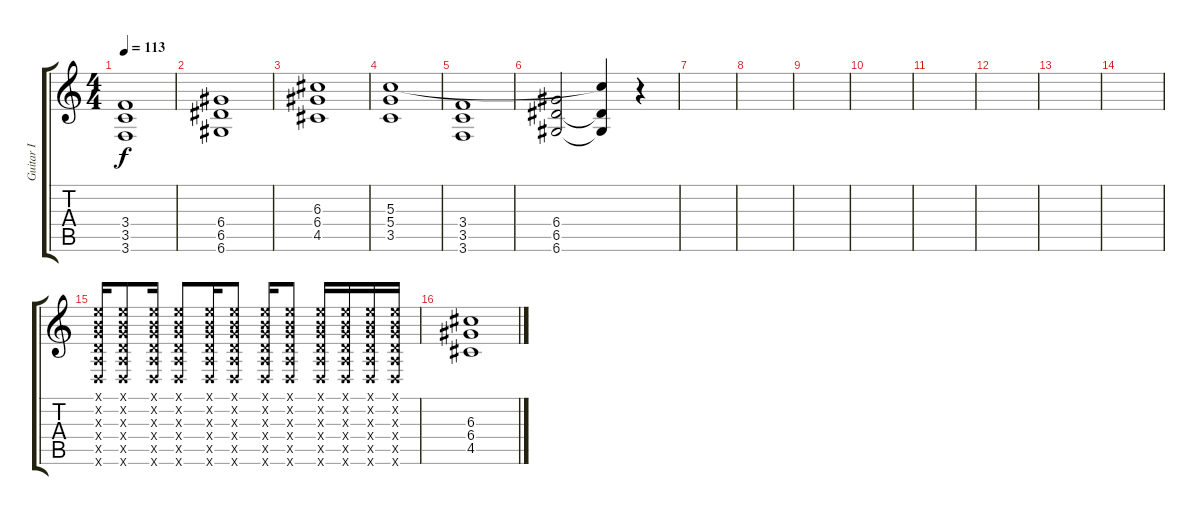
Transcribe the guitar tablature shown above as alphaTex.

\track ("Guitar I" "Guitar I") {instrument distortionguitar}
\staff {score tabs}
\tuning (E4 B3 G3 D3 A2 D2) {hide}
\ts (4 4)
\tempo 113
\clef g2
\ks c
(3.4 3.5 3.6).1{dy f} |
(6.4 6.5 6.6).1 |
(6.3 6.4 4.5).1 |
(5.3 5.4 3.5).1 |
(3.4 3.5 3.6).1 |
(6.4 6.5 6.6).2 (5.3{t} 6.5{t} 6.6{t}).4 r.4 |
|
|
|
|
|
|
|
|
(0.1{x} 0.2{x} 0.3{x} 0.4{x} 0.5{x} 0.6{x}).16 (0.1{x} 0.2{x} 0.3{x} 0.4{x} 0.5{x} 0.6{x}).8 (0.1{x} 0.2{x} 0.3{x} 0.4{x} 0.5{x} 0.6{x}).16 (0.1{x} 0.2{x} 0.3{x} 0.4{x} 0.5{x} 0.6{x}).8 (0.1{x} 0.2{x} 0.3{x} 0.4{x} 0.5{x} 0.6{x}).16 (0.1{x} 0.2{x} 0.3{x} 0.4{x} 0.5{x} 0.6{x}).8 (0.1{x} 0.2{x} 0.3{x} 0.4{x} 0.5{x} 0.6{x}).16 (0.1{x} 0.2{x} 0.3{x} 0.4{x} 0.5{x} 0.6{x}).8 (0.1{x} 0.2{x} 0.3{x} 0.4{x} 0.5{x} 0.6{x}).16 (0.1{x} 0.2{x} 0.3{x} 0.4{x} 0.5{x} 0.6{x}).16 (0.1{x} 0.2{x} 0.3{x} 0.4{x} 0.5{x} 0.6{x}).16 (0.1{x} 0.2{x} 0.3{x} 0.4{x} 0.5{x} 0.6{x}).16 |
(6.3 6.4 4.5).1
